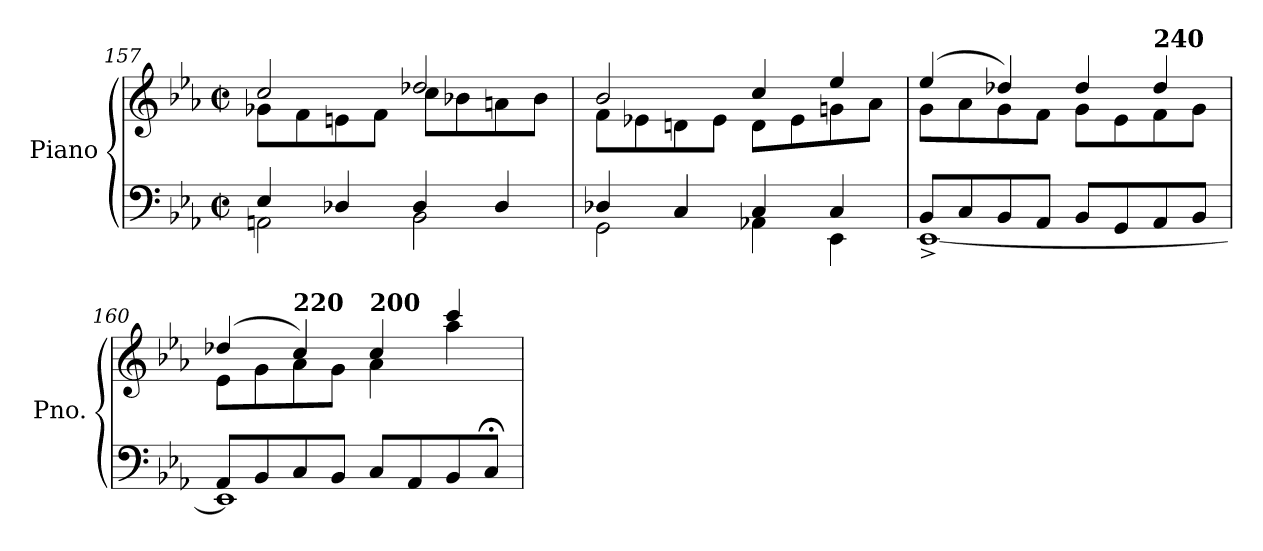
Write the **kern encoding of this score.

**kern	**kern
*part1	*part1
*staff2	*staff1
*I"Piano	*
*I'Pno.	*
*clefF4	*clefG2
*k[b-e-a-]	*k[b-e-a-]
*M2/2	*M2/2
*met(c|)	*met(c|)
=157	=157
*^	*^
4E-/	2AAn\	2cc/	8g-X\L
.	.	.	8f\
4D-X/	.	.	8en\
.	.	.	8f\J
4D-/	2BB-\	2dd-X/	8cc\L
.	.	.	8b-X\
4D-/	.	.	8an\
.	.	.	8b-\J
=158	=158	=158	=158
4D-X/	2GG\	2b-/	8f\L
.	.	.	8e-X\
4C/	.	.	8dn\
.	.	.	8e-\J
4C/	4AA-X\	4cc/	8d\L
.	.	.	8e-\
4C/	4EE-\	4ee-/	8gn\
.	.	.	8a-\J
=159	=159	=159	=159
8BB-/L	[1EE-^	(>4ee-/	8g\L
8C/	.	.	8a-\
8BB-/	.	4dd-X/)	8g\
8AA-/J	.	.	8f\J
8BB-/L	.	4dd-/	8g\L
8GG/	.	.	8e-\
!	!	!LO:TX:a:B:t=240	!
8AA-/	.	4dd-/	8f\
8BB-/J	.	.	8g\J
!!LO:LB:g=z	!!
=160	=160	=160	=160
8AA-/L	1EE-]	(>4dd-X/	8e-\L
8BB-/	.	.	8g\
!	!	!LO:TX:a:B:t=220	!
8C/	.	4cc/)	8a-\
8BB-/J	.	.	8g\J
!	!	!LO:TX:a:B:t=200	!
8C/L	.	4cc/	4a-\
8AA-/	.	.	.
8BB-/	.	4ccc/	4aa-\
8C;</J	.	.	.
*v	*v	*	*
*	*v	*v
=	=
*-	*-
